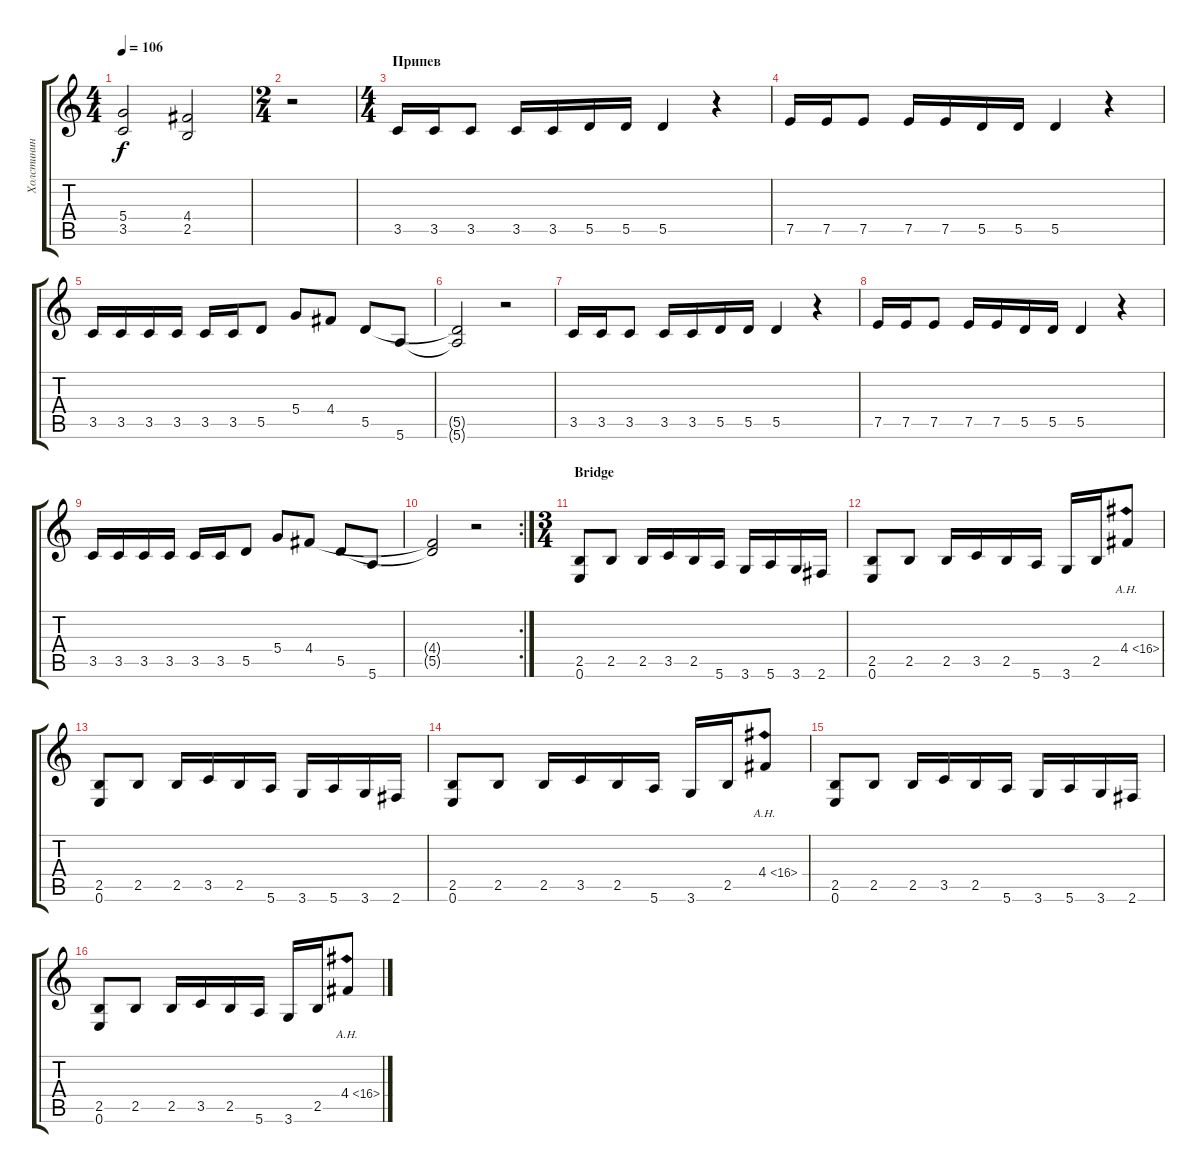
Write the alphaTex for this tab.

\track ("Холстинин" "Холстинин") {instrument distortionguitar}
\staff {score tabs}
\tuning (E4 B3 G3 D3 A2 E2) {hide}
\ts (4 4)
\tempo 106
\clef g2
\ks c
(5.4 3.5).2{dy f} (4.4 2.5).2 |
\ts (2 4)
r.2 |
\ts (4 4)
\section ("" "Припев")
3.5.16 3.5.16 3.5.8 3.5.16 3.5.16 5.5.16 5.5.16 5.5.4 r.4 |
7.5.16 7.5.16 7.5.8 7.5.16 7.5.16 5.5.16 5.5.16 5.5.4 r.4 |
3.5.16 3.5.16 3.5.16 3.5.16 3.5.16 3.5.16 5.5.8 5.4.8 4.4.8 5.5.8 5.6.8 |
(5.5{t} 5.6{t}).2 r.2 |
3.5.16 3.5.16 3.5.8 3.5.16 3.5.16 5.5.16 5.5.16 5.5.4 r.4 |
7.5.16 7.5.16 7.5.8 7.5.16 7.5.16 5.5.16 5.5.16 5.5.4 r.4 |
3.5.16 3.5.16 3.5.16 3.5.16 3.5.16 3.5.16 5.5.8 5.4.8 4.4.8 5.5.8 5.6.8 |
\rc 2
(4.4{t} 5.5{t}).2 r.2 |
\ts (3 4)
\section ("" "Bridge")
(2.5 0.6).8 2.5.8 2.5.16 3.5.16 2.5.16 5.6.16 3.6.16 5.6.16 3.6.16 2.6.16 |
(2.5 0.6).8 2.5.8 2.5.16 3.5.16 2.5.16 5.6.16 3.6.16 2.5.16 4.4{ah 12}.8 |
(2.5 0.6).8 2.5.8 2.5.16 3.5.16 2.5.16 5.6.16 3.6.16 5.6.16 3.6.16 2.6.16 |
(2.5 0.6).8 2.5.8 2.5.16 3.5.16 2.5.16 5.6.16 3.6.16 2.5.16 4.4{ah 12}.8 |
(2.5 0.6).8 2.5.8 2.5.16 3.5.16 2.5.16 5.6.16 3.6.16 5.6.16 3.6.16 2.6.16 |
(2.5 0.6).8 2.5.8 2.5.16 3.5.16 2.5.16 5.6.16 3.6.16 2.5.16 4.4{ah 12}.8
